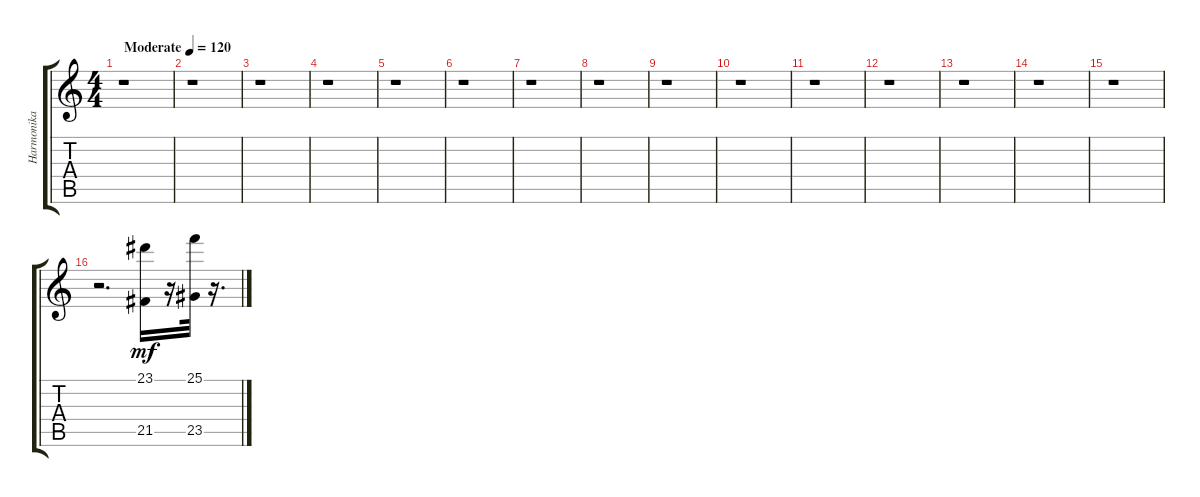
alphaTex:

\track ("Harmonika" "Harmonika") {instrument accordion}
\staff {score tabs}
\tuning (E4 B3 G3 D3 A2 E2) {hide}
\ts (4 4)
\tempo (120 "Moderate")
\clef g2
\ks c
r.1{dy mf instrument accordion} |
r.1 |
r.1 |
r.1 |
r.1 |
r.1 |
r.1 |
r.1 |
r.1 |
r.1 |
r.1 |
r.1 |
r.1 |
r.1 |
r.1 |
r.2{d} (23.1 21.5).16 r.16 (25.1 23.5).32 r.16{d}
